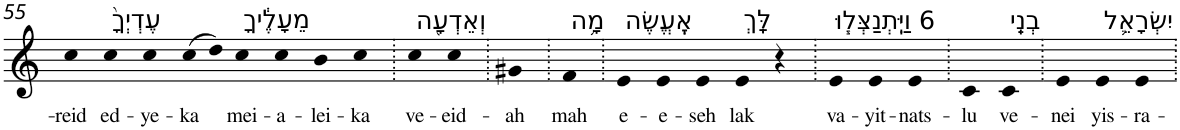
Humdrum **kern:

**kern	**text
*part1	*part1
*staff1	*staff1
*I"Piano	*
*I'Pno	*
!!LO:PB:g=z
*clefG2	*
*k[]	*
=55	=55
!	!LO:LY:b
4cc	-reid
!LO:TX:a:t=עֶדְיְךָ֙	!
!	!LO:LY:b
4cc	ed-
!	!LO:LY:b
4cc	-ye-
!	!LO:LY:b
(>8cc	-ka
8dd)	.
!LO:TX:a:t=מֵעָלֶ֔יךָ	!
!	!LO:LY:b
4cc	mei-
!	!LO:LY:b
4cc	-a-
!	!LO:LY:b
4b	-lei-
!	!LO:LY:b
4cc	-ka
=56.	=56.
!LO:TX:a:t=וְאֵדְעָ֖ה	!
!	!LO:LY:b
4cc	ve-
!	!LO:LY:b
4cc	-eid-
=57.	=57.
!	!LO:LY:b
4g#X	-ah
=58.	=58.
!LO:TX:a:t=מָ֥ה	!
!	!LO:LY:b
4f	mah
=59.	=59.
!LO:TX:a:t=אֶֽעֱשֶׂה	!
!	!LO:LY:b
4e	e-
!	!LO:LY:b
4e	-e-
!	!LO:LY:b
4e	-seh
!LO:TX:a:t=לָּֽךְ	!
!	!LO:LY:b
4e	lak
4r	.
=60.	=60.
!LO:TX:a:t=6 וַיִּֽתְנַצְּל֧וּ	!
!	!LO:LY:b
4e	va-
!	!LO:LY:b
4e	-yit-
!	!LO:LY:b
4e	-nats-
=61.	=61.
!	!LO:LY:b
4c	-lu
!LO:TX:a:t=בְנֵֽי	!
!	!LO:LY:b
4c	ve-
=62.	=62.
!	!LO:LY:b
4e	-nei
!LO:TX:a:t=יִשְׂרָאֵ֛ל	!
!	!LO:LY:b
4e	yis-
!	!LO:LY:b
4e	-ra-
=.	=.
*-	*-
